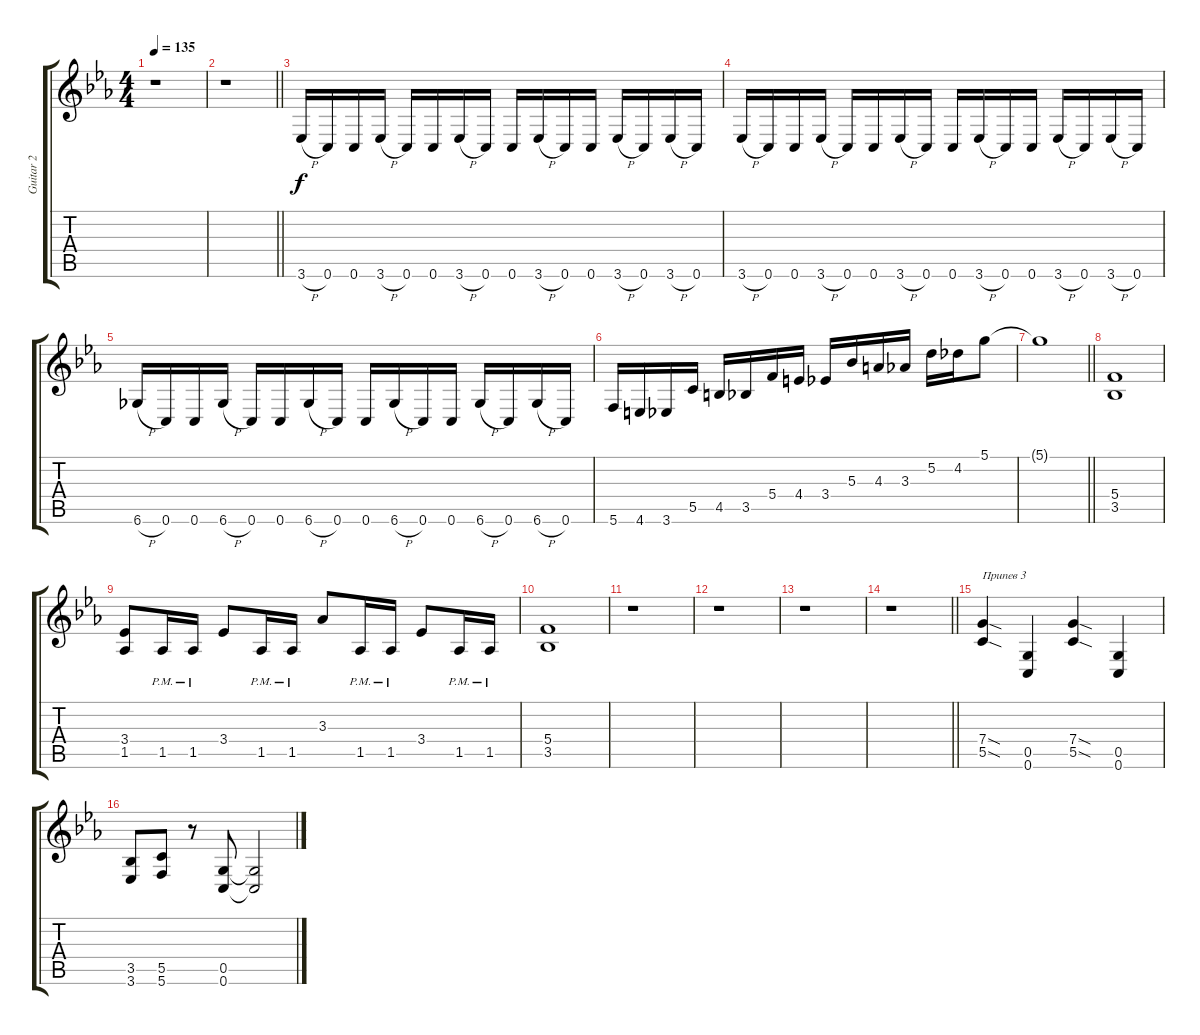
\track ("Guitar 2" "Guitar 2") {instrument overdrivenguitar}
\staff {score tabs}
\tuning (D4 A3 F3 C3 G2 C2) {hide}
\ts (4 4)
\tempo 135
\clef g2
\ks cminor
r.1{dy f} |
\barLineRight lightlight
r.1 |
3.6{h}.16 0.6.16 0.6.16 3.6{h}.16 0.6.16 0.6.16 3.6{h}.16 0.6.16 0.6.16 3.6{h}.16 0.6.16 0.6.16 3.6{h}.16 0.6.16 3.6{h}.16 0.6.16 |
3.6{h}.16 0.6.16 0.6.16 3.6{h}.16 0.6.16 0.6.16 3.6{h}.16 0.6.16 0.6.16 3.6{h}.16 0.6.16 0.6.16 3.6{h}.16 0.6.16 3.6{h}.16 0.6.16 |
6.6{h}.16 0.6.16 0.6.16 6.6{h}.16 0.6.16 0.6.16 6.6{h}.16 0.6.16 0.6.16 6.6{h}.16 0.6.16 0.6.16 6.6{h}.16 0.6.16 6.6{h}.16 0.6.16 |
5.6.16 4.6.16 3.6.16 5.5.16 4.5.16 3.5.16 5.4.16 4.4.16 3.4.16 5.3.16 4.3.16 3.3.16 5.2.16 4.2.16 5.1.8 |
\barLineRight lightlight
5.1{t}.1 |
(5.4 3.5).1 |
(3.4 1.5).8 1.5{pm}.16 1.5{pm}.16 3.4.8 1.5{pm}.16 1.5{pm}.16 3.3.8 1.5{pm}.16 1.5{pm}.16 3.4.8 1.5{pm}.16 1.5{pm}.16 |
(5.4 3.5).1 |
r.1 |
r.1 |
r.1 |
\barLineRight lightlight
r.1 |
(7.4{sod} 5.5{sod}).4{txt "Припев 3"} (0.5 0.6).4 (7.4{sod} 5.5{sod}).4 (0.5 0.6).4 |
(3.5 3.6).8 (5.5 5.6).8 r.8 (0.5 0.6).8 (0.5{t} 0.6{t}).2
